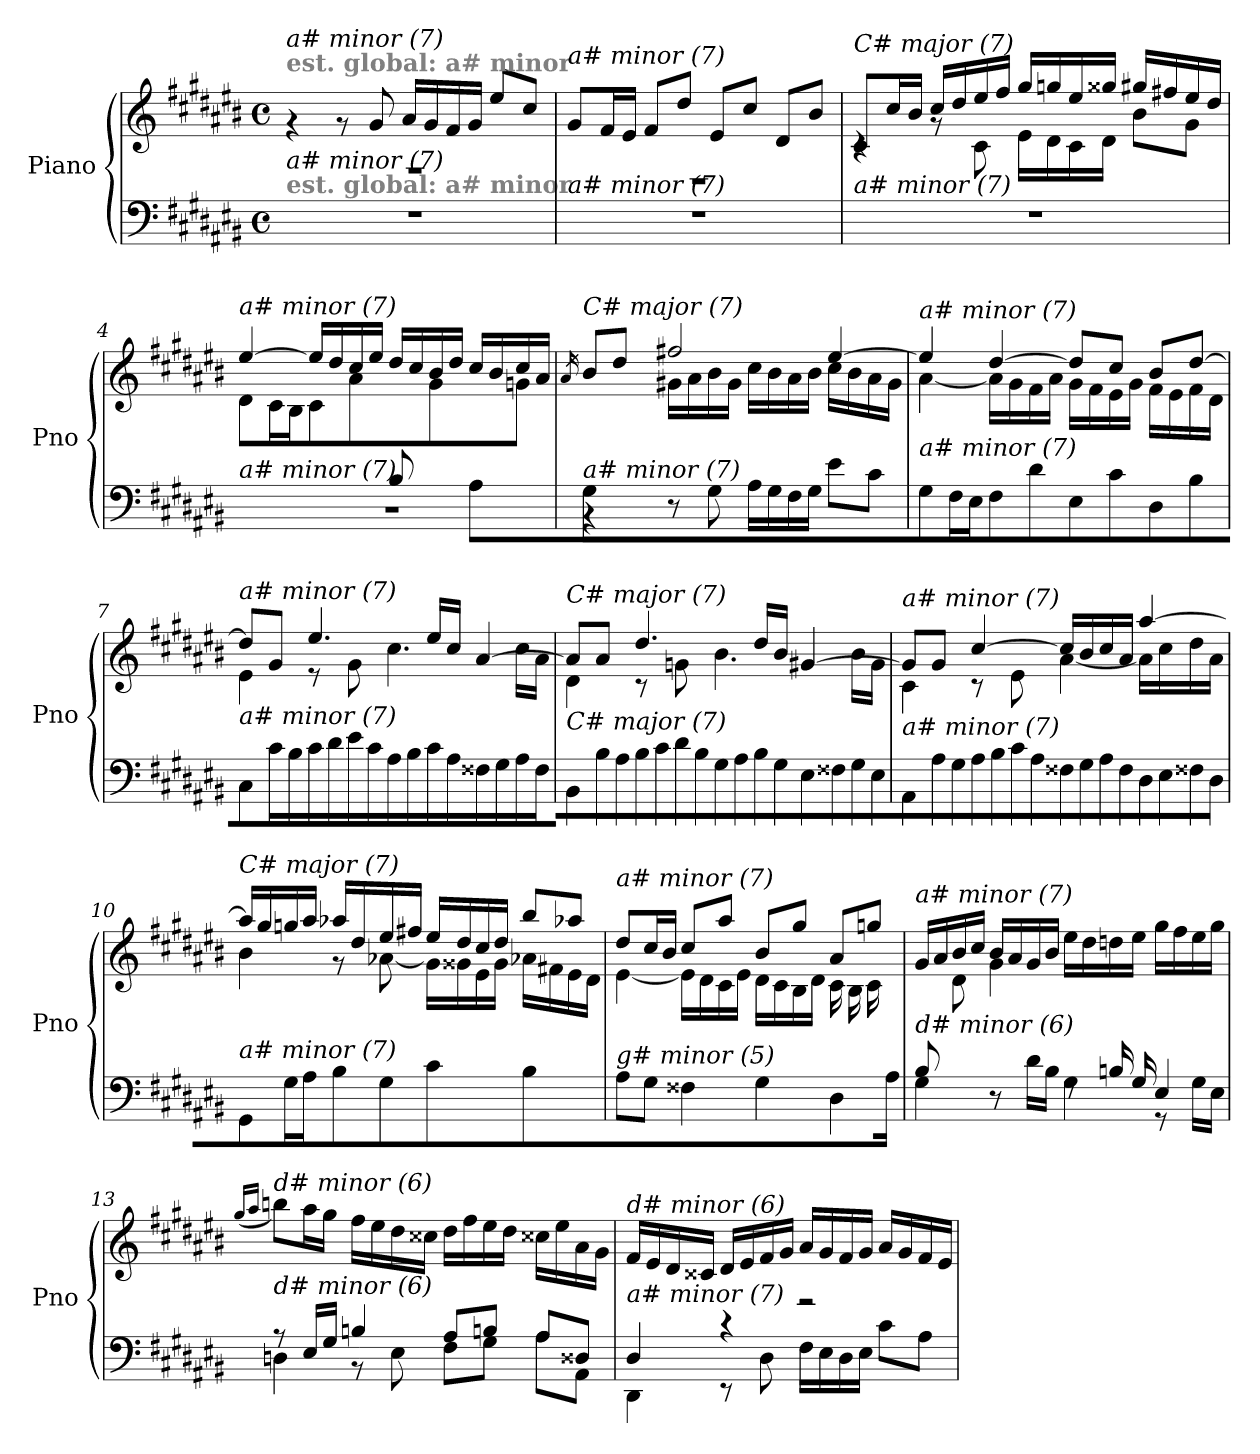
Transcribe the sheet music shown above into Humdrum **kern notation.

**kern	**kern
*part1	*part1
*staff2	*staff1
*I"Piano	*
*I'Pno	*
*clefF4	*clefG2
*k[f#c#g#d#a#e#b#]	*k[f#c#g#d#a#e#b#]
*M4/4	*M4/4
*met(c)	*met(c)
=1	=1
*	*^
!	!LO:TX:a:B:color=#808080:t=est. global&colon; a# minor	!
!	!LO:TX:i:t=a# minor (7)	!
!LO:TX:a:B:color=#808080:t=est. global&colon; a# minor	!	!
!LO:TX:i:t=a# minor (7)	!	!
1r	1rF	4rg
.	.	8rg
.	.	8g#/
.	.	16a#/LL
.	.	16g#/
.	.	16f#/
.	.	16g#/JJ
.	.	8ee#/L
.	.	8cc#/J
=2	=2	=2
!	!LO:TX:i:t=a# minor (7)	!
!LO:TX:i:t=a# minor (7)	!	!
1r	1rD	8g#/L
.	.	16f#/L
.	.	16e#/JJ
.	.	8f#/L
.	.	8dd#/J
.	.	8e#/L
.	.	8cc#/J
.	.	8d#/L
.	.	8b#/J
=3	=3	=3
!	!LO:TX:i:t=C# major (7)	!
!LO:TX:i:t=a# minor (7)	!	!
1r	8c#/L	4rc
.	16cc#/L	.
.	16b#/JJ	.
.	16cc#/LL	8rg
.	16dd#/	.
.	16ee#/	8c#\
.	16ff#/JJ	.
.	16gg#/LL	16e#\LL
.	16ggni/	16d#\
.	16ee#/	16c#\
.	16gg##i/JJ	16d#\JJ
.	16gg#/LL	8b#\L
.	16ff#X/	.
.	16ee#/	8g#\J
.	16dd#/JJ	.
!!LO:LB:g=z	!!
=4	=4	=4
*^	*	*
!	!	!LO:TX:i:t=a# minor (7)	!
!LO:TX:i:t=a# minor (7)	!	!	!
2ryy	1r	[4ee#/	8d#\L
.	.	.	16c#\L
.	.	.	16B#\JJ
.	.	16ee#/LL]	8c#\L
.	.	16dd#/	.
.	.	16cc#/	8a#\J
.	.	16ee#/JJ	.
8B#/L	.	16dd#/LL	8ryy
.	.	16cc#/	.
8ryy	.	16b#/	8g#\J
.	.	16dd#/JJ	.
8A#/L	.	16cc#/LL	8ryy
.	.	16b#/	.
8ryy	.	16cc#/	8gni\J
.	.	16a#/JJ	.
=5	=5	=5	=5
.	.	16qa#/	.
!	!	!LO:TX:i:t=C# major (7)	!
!LO:TX:i:t=a# minor (7)	!	!	!
8G#/L	4rBB	8b#/L	8ryy
2..ryy	.	8dd#/J	16g#\L
.	.	.	16gni\JJ
.	8r	2ff#X/	16g#\LL
.	.	.	16a#\
.	8G#\	.	16b#\
.	.	.	16g#\JJ
.	16A#\LL	.	16cc#\LL
.	16G#\	.	16b#\
.	16F#\	.	16a#\
.	16G#\JJ	.	16b#\JJ
.	8e#\L	[4ee#/	16cc#\LL
.	.	.	16b#\
.	8c#\J	.	16a#\
.	.	.	16g#\JJ
*v	*v	*	*
=6	=6	=6
!	!LO:TX:i:t=a# minor (7)	!
!LO:TX:i:t=a# minor (7)	!	!
8G#\L	4ee#/]	[4a#\
16F#\L	.	.
16E#\JJ	.	.
8F#\L	[4dd#/	16a#\LL]
.	.	16g#\
8d#\J	.	16f#\
.	.	16a#\JJ
8E#\L	8dd#/L]	16g#\LL
.	.	16f#\
8c#\J	8cc#/J	16e#\
.	.	16g#\JJ
8D#\L	8b#/L	16f#\LL
.	.	16e#\
8B#\J	[8dd#/J	16f#\
.	.	16d#\JJ
!!LO:LB:g=z	!!
=7	=7	=7
!	!LO:TX:i:t=a# minor (7)	!
!LO:TX:i:t=a# minor (7)	!	!
8C#\L	8dd#/L]	4e#\
16c#\L	8g#/J	.
16B#\JJ	.	.
16c#\LL	4.ee#/	8r
16d#\	.	.
16e#\	.	8g#\
16c#\JJ	.	.
16A#\LL	.	4.cc#\
16B#\	.	.
16c#\	16ee#/LL	.
16A#\JJ	16cc#/JJ	.
16F##X\LL	[4a#/	.
16G#\	.	.
16A#\	.	16cc#\LL
16F##\JJ	.	16a#\JJ
=8	=8	=8
!	!LO:TX:i:t=C# major (7)	!
!LO:TX:i:t=C# major (7)	!	!
8BB#\L	8a#/L]	4d#\
16B#\L	8a#/J	.
16A#\JJ	.	.
16B#\LL	4.dd#/	8r
16c#\	.	.
16d#\	.	8gni\
16B#\JJ	.	.
16G#\LL	.	4.b#\
16A#\	.	.
16B#\	16dd#/LL	.
16G#\JJ	16b#/JJ	.
16E#\LL	[4g#/	.
16F##Xj\	.	.
16G#\	.	16b#\LL
16E#\JJ	.	16g#\JJ
=9	=9	=9
!	!LO:TX:i:t=a# minor (7)	!
!LO:TX:i:t=a# minor (7)	!	!
8AA#\L	8g#/L]	4c#\
16A#\L	8g#/J	.
16G#\JJ	.	.
16A#\LL	[4cc#/	8r
16B#\	.	.
16c#\	.	8e#\
16A#\JJ	.	.
16F##X\LL	16cc#/LL]	[4a#\
16G#\	16b#/	.
16A#\	16cc#/	.
16F##\JJ	16a#/JJ	.
16D#\LL	[4aa#/	16a#\LL]
16E#\	.	16cc#\
16F##X\	.	16dd#\
16D#\JJ	.	16a#\JJ
!!LO:LB:g=z	!!
=10	=10	=10
!	!LO:TX:i:t=C# major (7)	!
!LO:TX:i:t=a# minor (7)	!	!
8GG#\L	16aa#/LL]	4b#\
.	16gg#/	.
16G#\L	16ggni/	.
16A#\JJ	16aa#/JJ	.
8B#\L	16aa-Xi/LL	8r
.	16dd#/	.
8G#\J	16ee#/	[8a-Xi\
.	16ff#X/JJ	.
4c#\	16ee#/LL	16g#\LL]
.	16dd#/	16g##Xi\
.	16cc#/	16e#\
.	16dd#/JJ	16g##i\JJ
4B#\	8bb#/L	16a-Xi\LL
.	.	16f#X\
.	8aa-Xi/J	16e#\
.	.	16d#\JJ
=11	=11	=11
*^	*	*
!	!	!LO:TX:i:t=a# minor (7)	!
!LO:TX:i:t=g# minor (5)	!	!	!
2...ryy	8A#\L	8dd#/L	[4e#\
.	8G#\J	16cc#/L	.
.	.	16b#/JJ	.
.	4F##X\	8cc#/L	16e#\LL]
.	.	.	16d#\
.	.	8aa#/J	16c#\
.	.	.	16e#\JJ
.	4G#\	8b#/L	16d#\LL
.	.	.	16c#\
.	.	8gg#/J	16B#\
.	.	.	16d#\JJ
.	4D#\	8a#/L	16c#\LL
.	.	.	16B#\
.	.	8ggni/J	16c#\
16A#/JJ	.	.	16ryy
=12	=12	=12	=12
!	!	!LO:TX:i:t=a# minor (7)	!
!LO:TX:i:t=d# minor (6)	!	!	!
8B#/L	4G#\	16g#/LL	8ryy
.	.	16a#/	.
4.ryy	.	16b#/	8d#\J
.	.	16cc#/JJ	.
.	8r	16b#/LL	4g#\
.	.	16a#/	.
.	16d#\LL	16g#/	.
.	16B#\JJ	16b#/JJ	.
8rF	4G#\	16ee#\LL	2ryy
.	.	16dd#\	.
16Bn/LL	.	16ddni\	.
16G#/JJ	.	16ee#\JJ	.
4E#/	8r	16gg#\LL	.
.	.	16ff#\	.
.	16G#\LL	16ee#\	.
.	16E#\JJ	16gg#\JJ	.
*	*	*v	*v
!!LO:LB:g=z
=13	=13	=13
.	.	(16qgg#/LL
.	.	16qaa#/JJ
!	!	!LO:TX:i:t=d# minor (6)
!LO:TX:i:t=d# minor (6)	!	!
8r	4Dni\	8bbn\L)
16E#/LL	.	16aa#\L
16G#/JJ	.	16gg#\JJ
4Bn/	8r	16ff#\LL
.	.	16ee#\
.	8E#\	16dd#\
.	.	16cc##X\JJ
8A#/L	8F#\L	16dd#\LL
.	.	16ff#\
8Bn/J	8G#\J	16ee#\
.	.	16dd#\JJ
8A#/L	8A#\L	16cc##X\LL
.	.	16ee#\
8D##Xi/J	8AA#\J	16a#\
.	.	16g#\JJ
=14	=14	=14
!	!	!LO:TX:i:t=d# minor (6)
!LO:TX:i:t=a# minor (7)	!	!
4D#/	4DD#\	16f#/LL
.	.	16e#/
.	.	16d#/
.	.	16c##Xj/JJ
4r	8r	16d#/LL
.	.	16e#/
.	8D#\	16f#/
.	.	16g#/JJ
2r	16F#\LL	16a#/LL
.	16E#\	16g#/
.	16D#\	16f#/
.	16E#\JJ	16g#/JJ
.	8c#\L	16a#/LL
.	.	16g#/
.	8A#\J	16f#/
.	.	16e#/JJ
*v	*v	*
=	=
*-	*-
